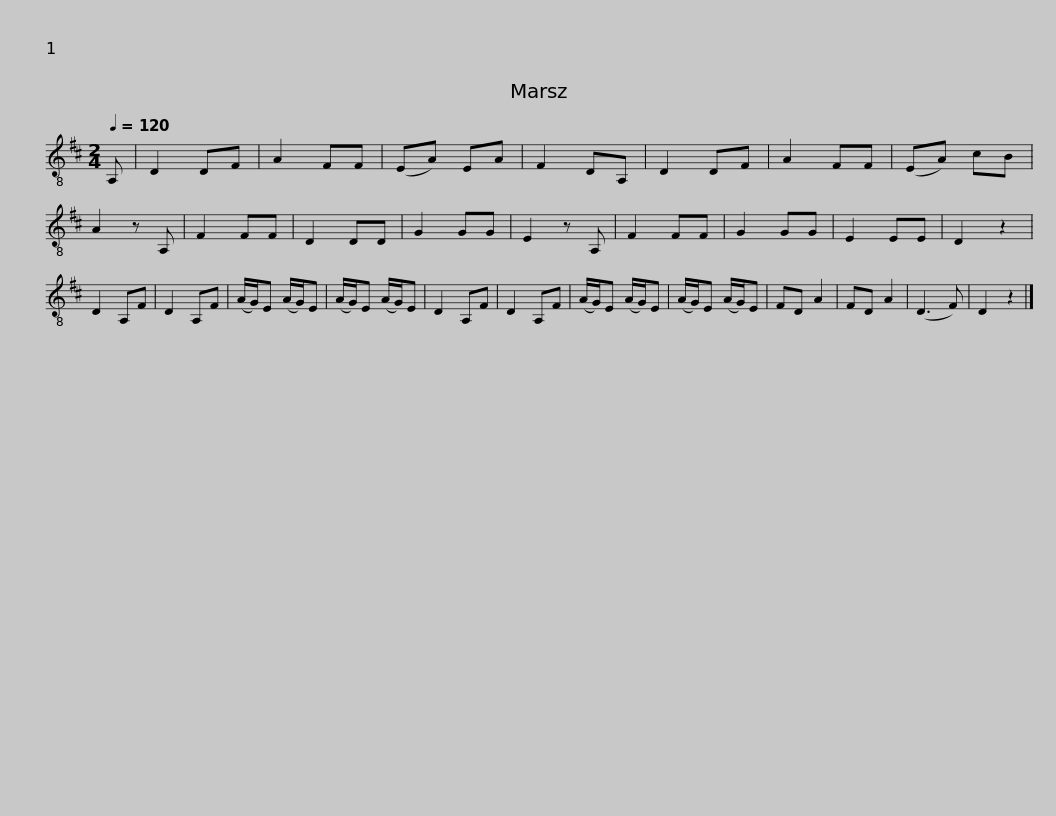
X:1
L:1/8
Q:1/4=120
M:2/4
I:linebreak $
K:D
V:1 treble-8
V:1
 A, | D2 DF | A2 FF | (EA) EA | F2 DA, | %5
 D2 DF | A2 FF |$ (EA) cB | A2 z A, | F2 FF | %10
 D2 DD | G2 GG | E2 z A, | F2 FF | G2 GG |$ %15
 E2 EE | D2 z2 | D2 A,F | D2 A,F | (A/G/)E (A/G/)E | %20
 (A/G/)E (A/G/)E | D2 A,F |$ D2 A,F | (A/G/)E (A/G/)E | (A/G/)E (A/G/)E | %25
 FD A2 | FD A2 | (D3 F) | D2 z2 |] %29
